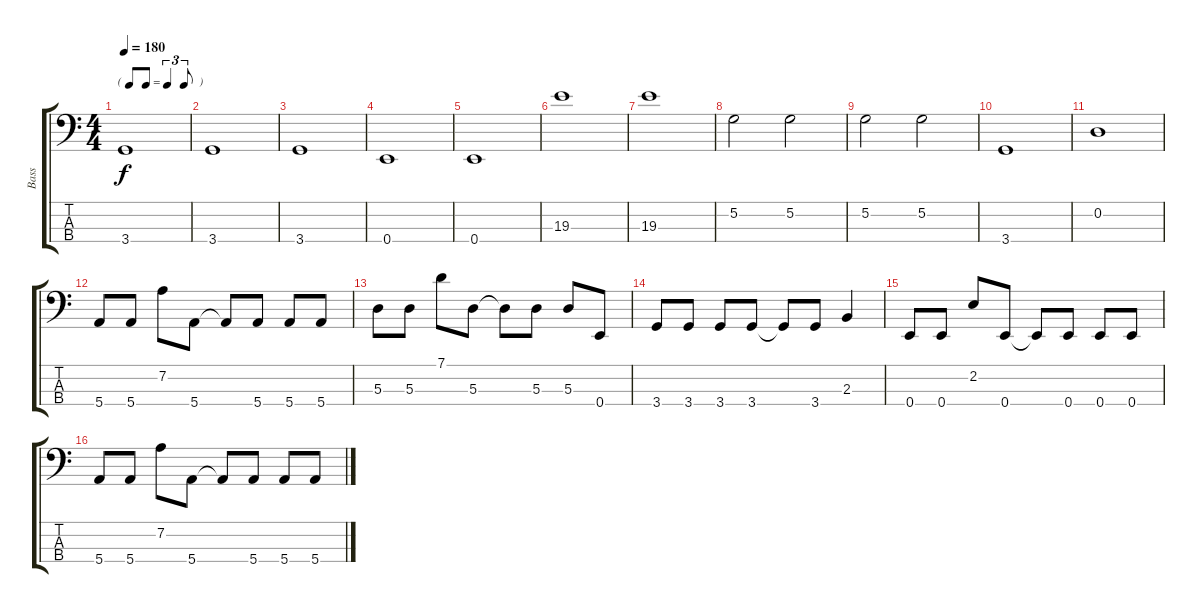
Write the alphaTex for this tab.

\track ("Bass" "Bass") {instrument electricbassfinger}
\staff {score tabs}
\tuning (G2 D2 A1 E1) {hide}
\ts (4 4)
\tf triplet8th
\tempo 180
\clef f4
\ks c
3.4.1{dy f} |
3.4.1 |
3.4.1 |
0.4.1 |
0.4.1 |
19.3.1 |
19.3.1 |
5.2.2 5.2.2 |
5.2.2 5.2.2 |
3.4.1 |
0.2.1 |
5.4.8 5.4.8 7.2.8 5.4.8 5.4{t}.8 5.4.8 5.4.8 5.4.8 |
5.3.8 5.3.8 7.1.8 5.3.8 5.3{t}.8 5.3.8 5.3.8 0.4.8 |
3.4.8 3.4.8 3.4.8 3.4.8 3.4{t}.8 3.4.8 2.3.4 |
0.4.8 0.4.8 2.2.8 0.4.8 0.4{t}.8 0.4.8 0.4.8 0.4.8 |
5.4.8 5.4.8 7.2.8 5.4.8 5.4{t}.8 5.4.8 5.4.8 5.4.8
